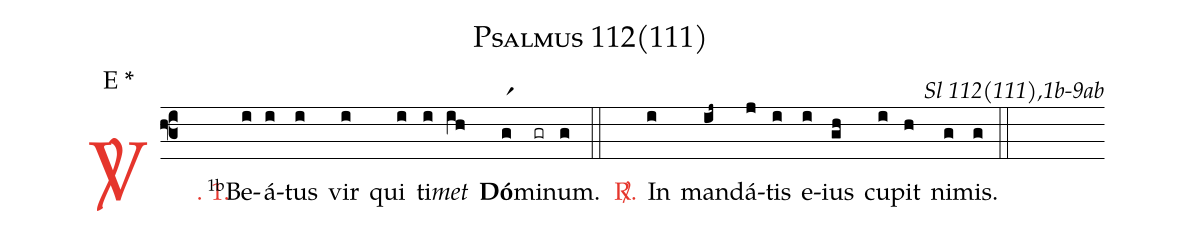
name: Psalmus 112(111);
mode: E *;
commentary: Sl 112(111),1b-9ab;
%%
(f3)

<c><sp>V/</sp>. 1.</c>() <v>\VSup{1b}</v>Be(i)á(i)tus(i) vir(i) qui(i) ti(i)<i>met</i>(ih) <b>Dó</b>(gr1)mi(gr)num.(g)

(::)

<nlba><c><sp>R/</sp>.</c>() In</nlba>(i) man(ij~)dá(j)tis(i) e(i)ius(gh) cu(i)pit(h) ni(g)mis.(g)

(::)
